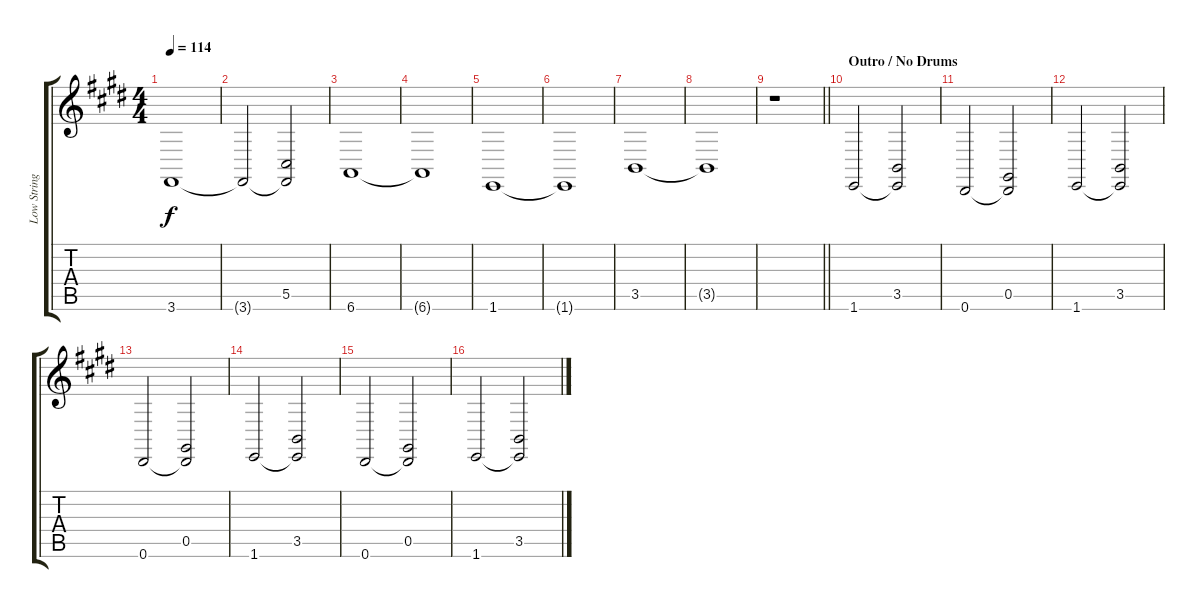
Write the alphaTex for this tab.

\track ("Low Strings 1" "Low String") {instrument stringensemble1}
\staff {score tabs}
\tuning (Eb4 Bb3 Gb3 Db3 Ab2 Eb2) {hide}
\ts (4 4)
\tempo 114
\clef g2
\ks e
3.6.1{dy f} |
3.6{t}.2 (5.5 3.6{t}).2 |
6.6.1 |
6.6{t}.1 |
1.6.1 |
1.6{t}.1 |
3.5.1 |
3.5{t}.1 |
\barLineRight lightlight
r.1 |
\section ("" "Outro / No Drums")
1.6.2 (3.5 1.6{t}).2 |
0.6.2 (0.5 0.6{t}).2 |
1.6.2 (3.5 1.6{t}).2 |
0.6.2 (0.5 0.6{t}).2 |
1.6.2 (3.5 1.6{t}).2 |
0.6.2 (0.5 0.6{t}).2 |
1.6.2 (3.5 1.6{t}).2
